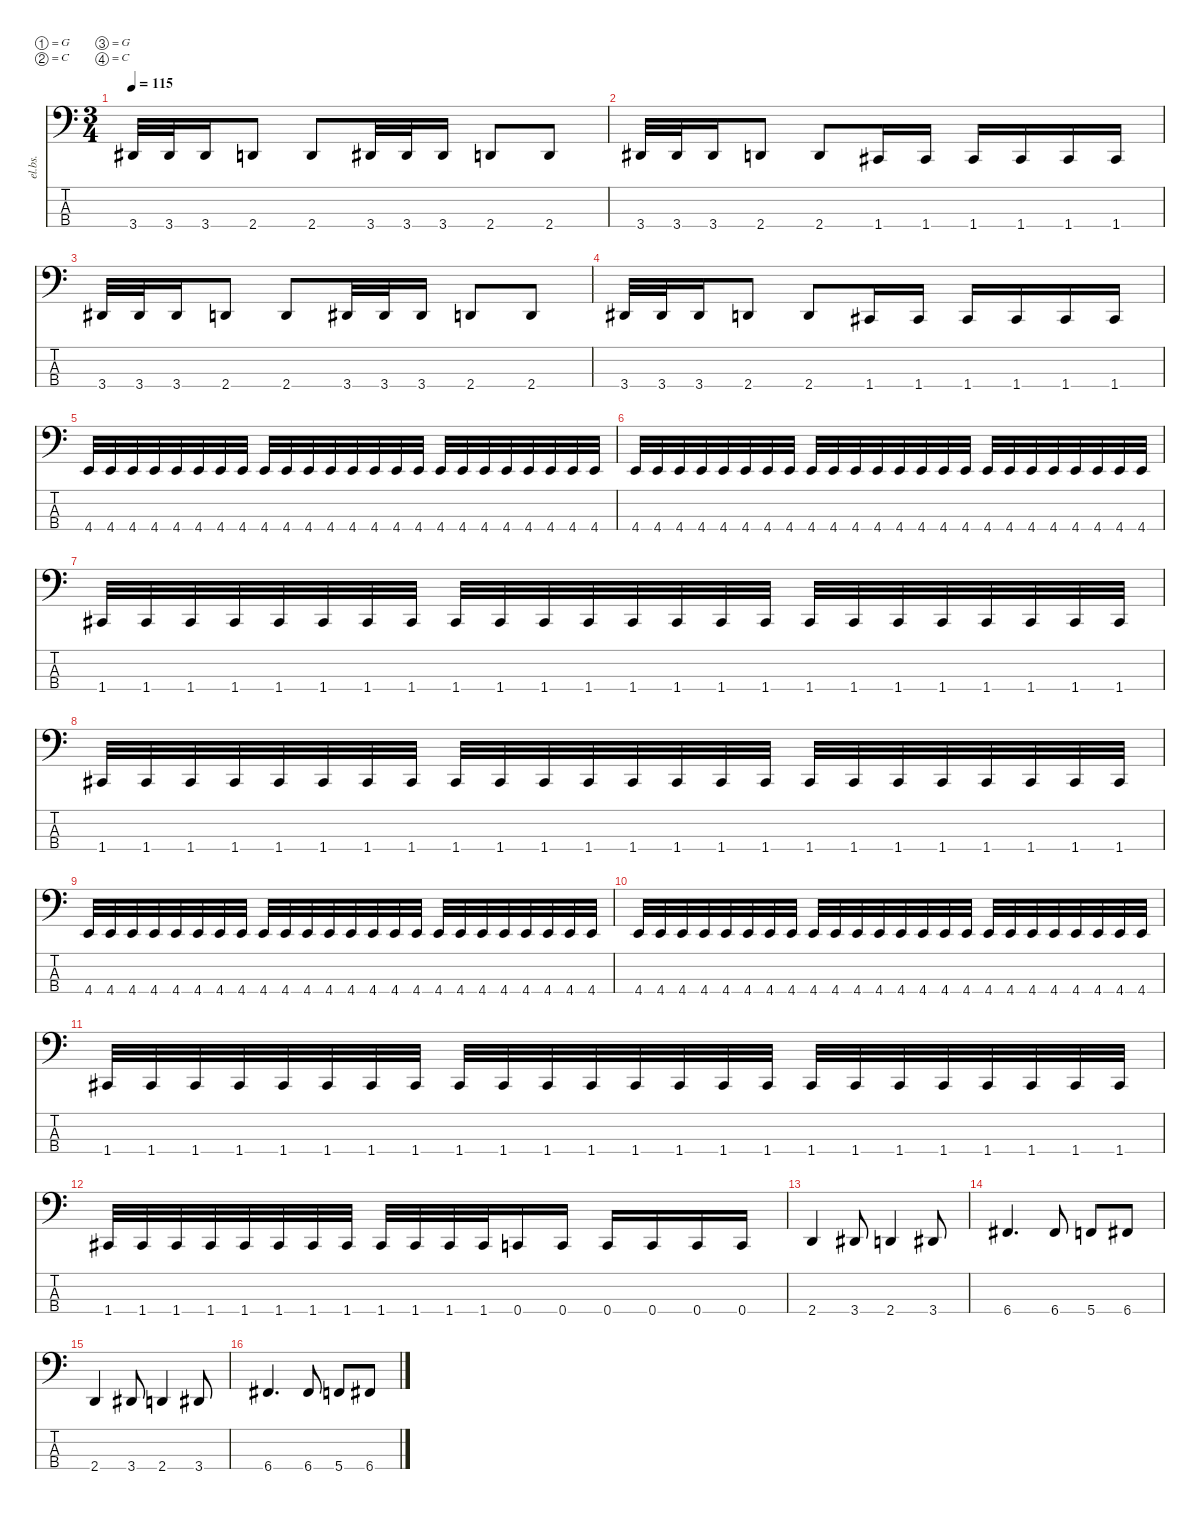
\defaultSystemsLayout 4
\hideDynamics
\bracketExtendMode nobrackets
\otherSystemsTrackNameOrientation horizontal
\track ("Byron Stroud" "el.bs.") {instrument electricbasspick}
\staff {score tabs}
\tuning (G2 C2 G1 C1)
\ts (3 4)
\tempo 115
\clef f4
\ks c
3.4{acc #}.32{dy f beam Up} 3.4{acc #}.32{beam Up} 3.4{acc #}.16{beam Up} 2.4.8{beam Up} 2.4.8{beam Up} 3.4{acc #}.32{beam Up} 3.4{acc #}.32{beam Up} 3.4{acc #}.16{beam Up} 2.4.8{beam Up} 2.4.8{beam Up} |
3.4{acc #}.32{beam Up} 3.4{acc #}.32{beam Up} 3.4{acc #}.16{beam Up} 2.4.8{beam Up} 2.4.8{beam Up} 1.4{acc #}.16{beam Up} 1.4{acc #}.16{beam Up} 1.4{acc #}.16{beam Up} 1.4{acc #}.16{beam Up} 1.4{acc #}.16{beam Up} 1.4{acc #}.16{beam Up} |
3.4{acc #}.32{beam Up} 3.4{acc #}.32{beam Up} 3.4{acc #}.16{beam Up} 2.4.8{beam Up} 2.4.8{beam Up} 3.4{acc #}.32{beam Up} 3.4{acc #}.32{beam Up} 3.4{acc #}.16{beam Up} 2.4.8{beam Up} 2.4.8{beam Up} |
3.4{acc #}.32{beam Up} 3.4{acc #}.32{beam Up} 3.4{acc #}.16{beam Up} 2.4.8{beam Up} 2.4.8{beam Up} 1.4{acc #}.16{beam Up} 1.4{acc #}.16{beam Up} 1.4{acc #}.16{beam Up} 1.4{acc #}.16{beam Up} 1.4{acc #}.16{beam Up} 1.4{acc #}.16{beam Up} |
4.4.32{beam Up} 4.4.32{beam Up} 4.4.32{beam Up} 4.4.32{beam Up} 4.4.32{beam Up} 4.4.32{beam Up} 4.4.32{beam Up} 4.4.32{beam Up} 4.4.32{beam Up} 4.4.32{beam Up} 4.4.32{beam Up} 4.4.32{beam Up} 4.4.32{beam Up} 4.4.32{beam Up} 4.4.32{beam Up} 4.4.32{beam Up} 4.4.32{beam Up} 4.4.32{beam Up} 4.4.32{beam Up} 4.4.32{beam Up} 4.4.32{beam Up} 4.4.32{beam Up} 4.4.32{beam Up} 4.4.32{beam Up} |
4.4.32{beam Up} 4.4.32{beam Up} 4.4.32{beam Up} 4.4.32{beam Up} 4.4.32{beam Up} 4.4.32{beam Up} 4.4.32{beam Up} 4.4.32{beam Up} 4.4.32{beam Up} 4.4.32{beam Up} 4.4.32{beam Up} 4.4.32{beam Up} 4.4.32{beam Up} 4.4.32{beam Up} 4.4.32{beam Up} 4.4.32{beam Up} 4.4.32{beam Up} 4.4.32{beam Up} 4.4.32{beam Up} 4.4.32{beam Up} 4.4.32{beam Up} 4.4.32{beam Up} 4.4.32{beam Up} 4.4.32{beam Up} |
1.4{acc #}.32{beam Up} 1.4{acc #}.32{beam Up} 1.4{acc #}.32{beam Up} 1.4{acc #}.32{beam Up} 1.4{acc #}.32{beam Up} 1.4{acc #}.32{beam Up} 1.4{acc #}.32{beam Up} 1.4{acc #}.32{beam Up} 1.4{acc #}.32{beam Up} 1.4{acc #}.32{beam Up} 1.4{acc #}.32{beam Up} 1.4{acc #}.32{beam Up} 1.4{acc #}.32{beam Up} 1.4{acc #}.32{beam Up} 1.4{acc #}.32{beam Up} 1.4{acc #}.32{beam Up} 1.4{acc #}.32{beam Up} 1.4{acc #}.32{beam Up} 1.4{acc #}.32{beam Up} 1.4{acc #}.32{beam Up} 1.4{acc #}.32{beam Up} 1.4{acc #}.32{beam Up} 1.4{acc #}.32{beam Up} 1.4{acc #}.32{beam Up} |
1.4{acc #}.32{beam Up} 1.4{acc #}.32{beam Up} 1.4{acc #}.32{beam Up} 1.4{acc #}.32{beam Up} 1.4{acc #}.32{beam Up} 1.4{acc #}.32{beam Up} 1.4{acc #}.32{beam Up} 1.4{acc #}.32{beam Up} 1.4{acc #}.32{beam Up} 1.4{acc #}.32{beam Up} 1.4{acc #}.32{beam Up} 1.4{acc #}.32{beam Up} 1.4{acc #}.32{beam Up} 1.4{acc #}.32{beam Up} 1.4{acc #}.32{beam Up} 1.4{acc #}.32{beam Up} 1.4{acc #}.32{beam Up} 1.4{acc #}.32{beam Up} 1.4{acc #}.32{beam Up} 1.4{acc #}.32{beam Up} 1.4{acc #}.32{beam Up} 1.4{acc #}.32{beam Up} 1.4{acc #}.32{beam Up} 1.4{acc #}.32{beam Up} |
4.4.32{beam Up} 4.4.32{beam Up} 4.4.32{beam Up} 4.4.32{beam Up} 4.4.32{beam Up} 4.4.32{beam Up} 4.4.32{beam Up} 4.4.32{beam Up} 4.4.32{beam Up} 4.4.32{beam Up} 4.4.32{beam Up} 4.4.32{beam Up} 4.4.32{beam Up} 4.4.32{beam Up} 4.4.32{beam Up} 4.4.32{beam Up} 4.4.32{beam Up} 4.4.32{beam Up} 4.4.32{beam Up} 4.4.32{beam Up} 4.4.32{beam Up} 4.4.32{beam Up} 4.4.32{beam Up} 4.4.32{beam Up} |
4.4.32{beam Up} 4.4.32{beam Up} 4.4.32{beam Up} 4.4.32{beam Up} 4.4.32{beam Up} 4.4.32{beam Up} 4.4.32{beam Up} 4.4.32{beam Up} 4.4.32{beam Up} 4.4.32{beam Up} 4.4.32{beam Up} 4.4.32{beam Up} 4.4.32{beam Up} 4.4.32{beam Up} 4.4.32{beam Up} 4.4.32{beam Up} 4.4.32{beam Up} 4.4.32{beam Up} 4.4.32{beam Up} 4.4.32{beam Up} 4.4.32{beam Up} 4.4.32{beam Up} 4.4.32{beam Up} 4.4.32{beam Up} |
1.4{acc #}.32{beam Up} 1.4{acc #}.32{beam Up} 1.4{acc #}.32{beam Up} 1.4{acc #}.32{beam Up} 1.4{acc #}.32{beam Up} 1.4{acc #}.32{beam Up} 1.4{acc #}.32{beam Up} 1.4{acc #}.32{beam Up} 1.4{acc #}.32{beam Up} 1.4{acc #}.32{beam Up} 1.4{acc #}.32{beam Up} 1.4{acc #}.32{beam Up} 1.4{acc #}.32{beam Up} 1.4{acc #}.32{beam Up} 1.4{acc #}.32{beam Up} 1.4{acc #}.32{beam Up} 1.4{acc #}.32{beam Up} 1.4{acc #}.32{beam Up} 1.4{acc #}.32{beam Up} 1.4{acc #}.32{beam Up} 1.4{acc #}.32{beam Up} 1.4{acc #}.32{beam Up} 1.4{acc #}.32{beam Up} 1.4{acc #}.32{beam Up} |
1.4{acc #}.32{beam Up} 1.4{acc #}.32{beam Up} 1.4{acc #}.32{beam Up} 1.4{acc #}.32{beam Up} 1.4{acc #}.32{beam Up} 1.4{acc #}.32{beam Up} 1.4{acc #}.32{beam Up} 1.4{acc #}.32{beam Up} 1.4{acc #}.32{beam Up} 1.4{acc #}.32{beam Up} 1.4{acc #}.32{beam Up} 1.4{acc #}.32{beam Up} 0.4.16{beam Up} 0.4.16{beam Up} 0.4.16{beam Up} 0.4.16{beam Up} 0.4.16{beam Up} 0.4.16{beam Up} |
2.4.4{beam Up} 3.4{acc #}.8{beam Up} 2.4.4{beam Up} 3.4{acc #}.8{beam Up} |
6.4{acc #}.4{d beam Up} 6.4{acc #}.8{beam Up} 5.4.8{beam Up} 6.4{acc #}.8{beam Up} |
2.4.4{beam Up} 3.4{acc #}.8{beam Up} 2.4.4{beam Up} 3.4{acc #}.8{beam Up} |
6.4{acc #}.4{d beam Up} 6.4{acc #}.8{beam Up} 5.4.8{beam Up} 6.4{acc #}.8{beam Up}
